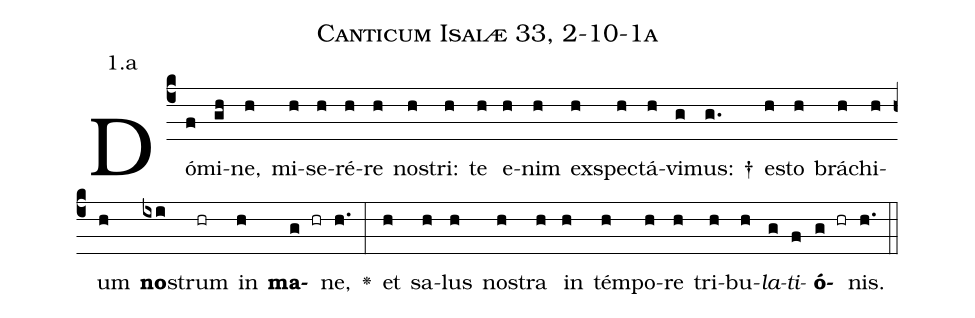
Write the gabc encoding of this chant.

name: Canticum Isaiæ 33, 2-10-1a;
annotation: 1.a;
%%
(c4)Dó(f)mi(gh)ne,(h) mi(h)se(h)ré(h)re(h) no(h)stri:(h) te(h) e(h)nim(h) ex(h)spe(h)ctá(h)vi(g)mus: †(g.) e(h)sto(h) brá(h)chi(h)um(h) <b>no</b>(ixi)strum(hr) in(h) <b>ma</b>(g hr)ne,(h.) <v>\greheightstar</v>(:) et(h) sa(h)lus(h) no(h)stra(h) in(h) tém(h)po(h)re(h) tri(h)bu(h)<i>la</i>(g)<i>ti</i>(f)<b>ó</b>(g hr)nis.(h.) (::)


%E(h) u(h) o(g) u(f) a(g) e.(h.) (::)
